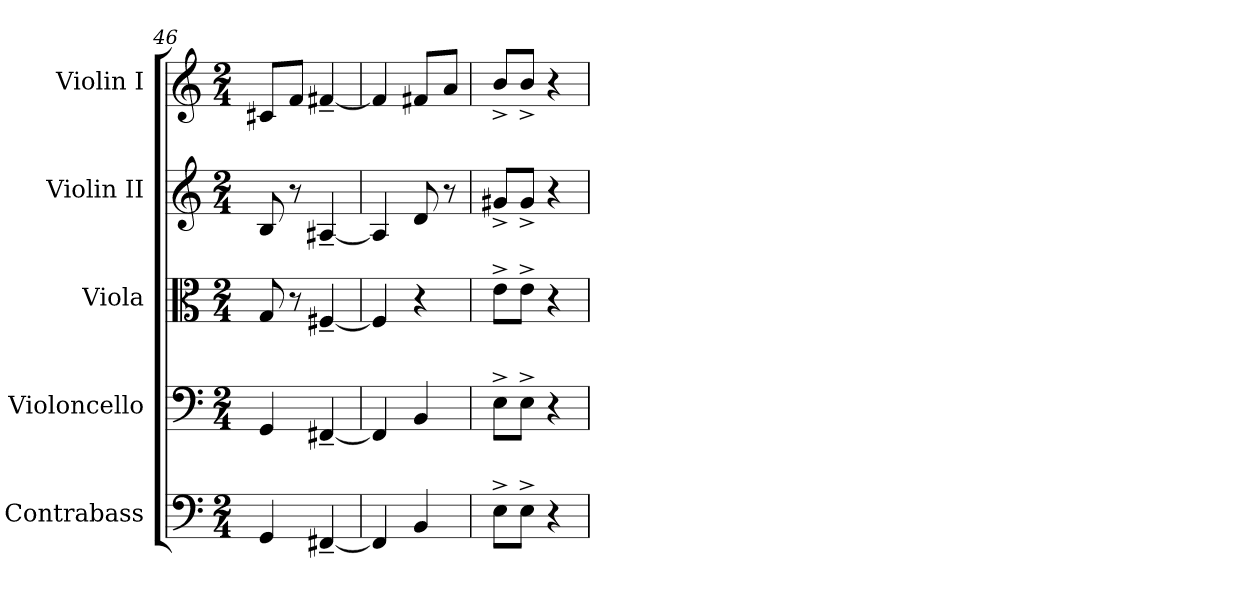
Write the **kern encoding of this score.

**kern	**kern	**kern	**kern	**kern
*part5	*part4	*part3	*part2	*part1
*staff5	*staff4	*staff3	*staff2	*staff1
*I"Contrabass	*I"Violoncello	*I"Viola	*I"Violin II	*I"Violin I
*I'Cb.	*I'Vc.	*I'Vla.	*I'Vln. II	*I'Vln. I
*clefF4	*clefF4	*clefC3	*clefG2	*clefG2
*ITrd7c12	*	*	*	*
*k[]	*k[]	*k[]	*k[]	*k[]
*M2/4	*M2/4	*M2/4	*M2/4	*M2/4
=46	=46	=46	=46	=46
4GGG/	4GG/	8G/	8B/	8c#X/L
.	.	8r	8r	8f/J
[4FFF#X~/	[4FF#X~/	[4F#X~/	[4A#X~/	[4f#X~/
=47	=47	=47	=47	=47
4FFF#/]	4FF#/]	4F#/]	4A#/]	4f#/]
4BBB/	4BB/	4r	8d/	8f#X/L
.	.	.	8r	8a/J
=48	=48	=48	=48	=48
8EE^\L	8E^\L	8e^\L	8g#X^/L	8b^/L
8EE^\J	8E^\J	8e^\J	8g#^/J	8b^/J
4r	4r	4r	4r	4r
=	=	=	=	=
*-	*-	*-	*-	*-
